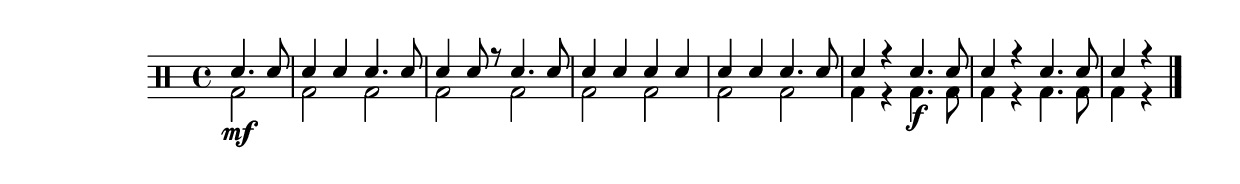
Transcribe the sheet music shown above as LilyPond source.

%-*- coding: utf-8 -*-

\version "2.10.00"

%%\header {title = "qui tollis"}

\drums {

%%((
%{
%%))
      \set Staff.instrumentName = \markup {"Percussão"}
      \set Staff.shortInstrumentName = "Perc"
%%((
%}
%%))

  \override Staff.TimeSignature #'style = #'()
  \time 4/4 
  \partial 4*2
  %%\override Score.BarNumber #'transparent = ##t
  %%\override Score.RehearsalMark #'font-family = #'
  %%\override Score.RehearsalMark #'font-size = #2
  %%\set Score.markFormatter = #format-mark-numbers

  \context DrumVoice = "1" { }
  \context DrumVoice = "2" { }

  <<
    {
      sn4. sn8 
      sn4 sn4 sn4. sn8
      sn4 sn8 r8

      sn4. sn8 
      sn4 sn4 sn4 sn4
      sn4 sn4 sn4. sn8 
      sn4 r4 sn4. sn8
      sn4 r4 sn4. sn8
      sn4 r4
      \bar "|."
      
    }
    \\{
      bd2\mf
      bd2 bd2
      bd2 bd2
      bd2 bd2
      bd2 bd2
      bd4 r4 bd4.\f bd8
      bd4 r4 bd4. bd8
      bd4 r4
    }
  >>
}


